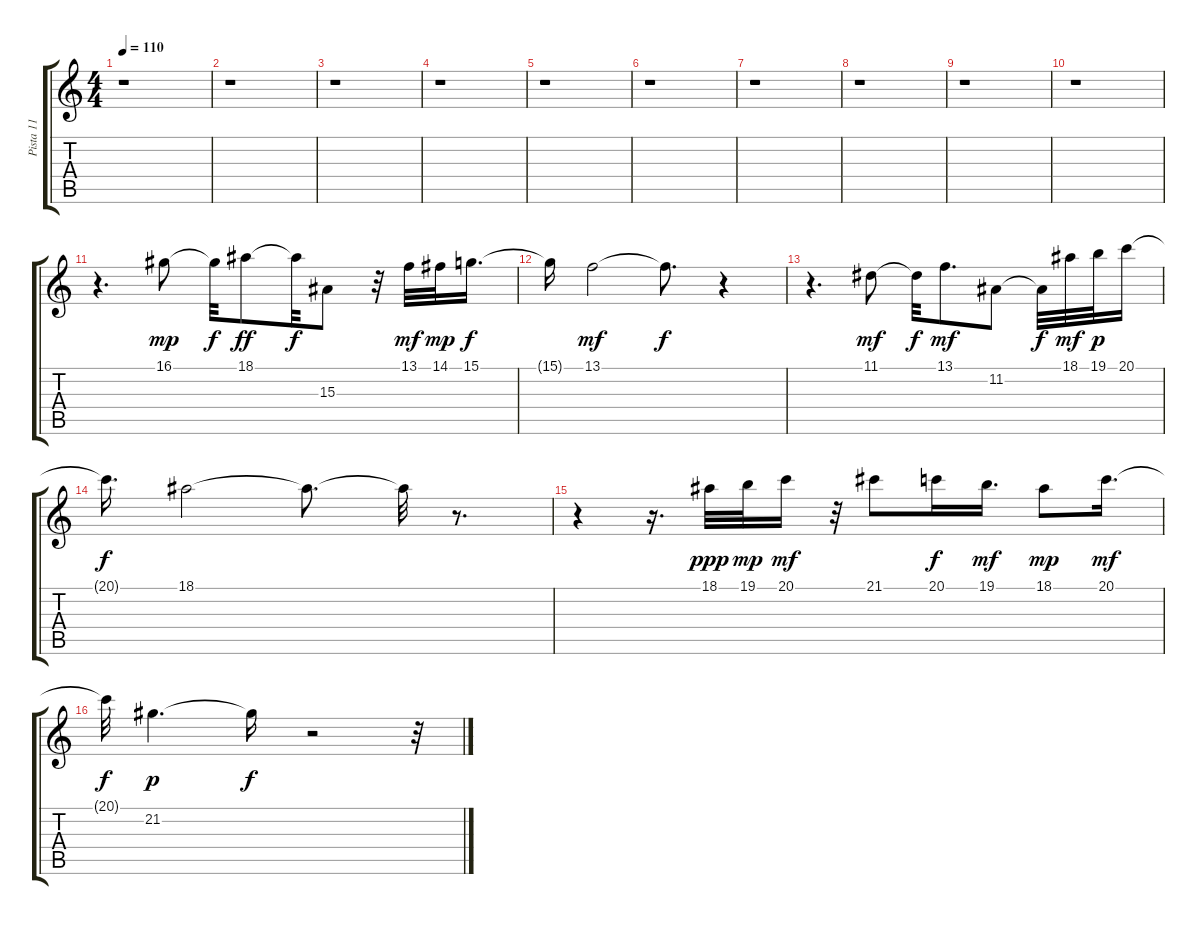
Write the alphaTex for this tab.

\track ("Pista 11" "Pista 11") {solo instrument acousticgrandpiano}
\staff {score tabs}
\tuning (E4 B3 G3 D3 A2 E2) {hide}
\ts (4 4)
\tempo 110
\clef g2
\ks c
r.1{dy mp} |
r.1 |
r.1 |
r.1 |
r.1 |
r.1 |
r.1 |
r.1 |
r.1 |
r.1 |
r.4{d} 16.1.8 16.1{t}.32{dy f} 18.1.8{dy ff} 18.1{t}.32{dy f} 15.3.8 r.32 13.1.32{dy mf} 14.1.32{dy mp} 15.1.16{d dy f} |
15.1{t}.16 13.1.2{dy mf} 13.1{t}.8{d dy f} r.4 |
r.4{d} 11.1.8{dy mf} 11.1{t}.32{dy f} 13.1.8{d dy mf} 11.2.8 11.2{t}.32{dy f} 18.1.32{dy mf} 19.1.32{dy p} 20.1.16 |
20.1{t}.16{d dy f} 18.1.2 18.1{t}.8{d} 18.1{t}.32 r.8{d} |
r.4 r.16{d} 18.1.32{dy ppp} 19.1.32{dy mp} 20.1.16{dy mf} r.32 21.1.8 20.1.16{dy f} 19.1.16{d dy mf} 18.1.8{dy mp} 20.1.16{d dy mf} |
20.1{t}.32{dy f} 21.2.4{d dy p} 21.2{t}.16{dy f} r.2 r.32
